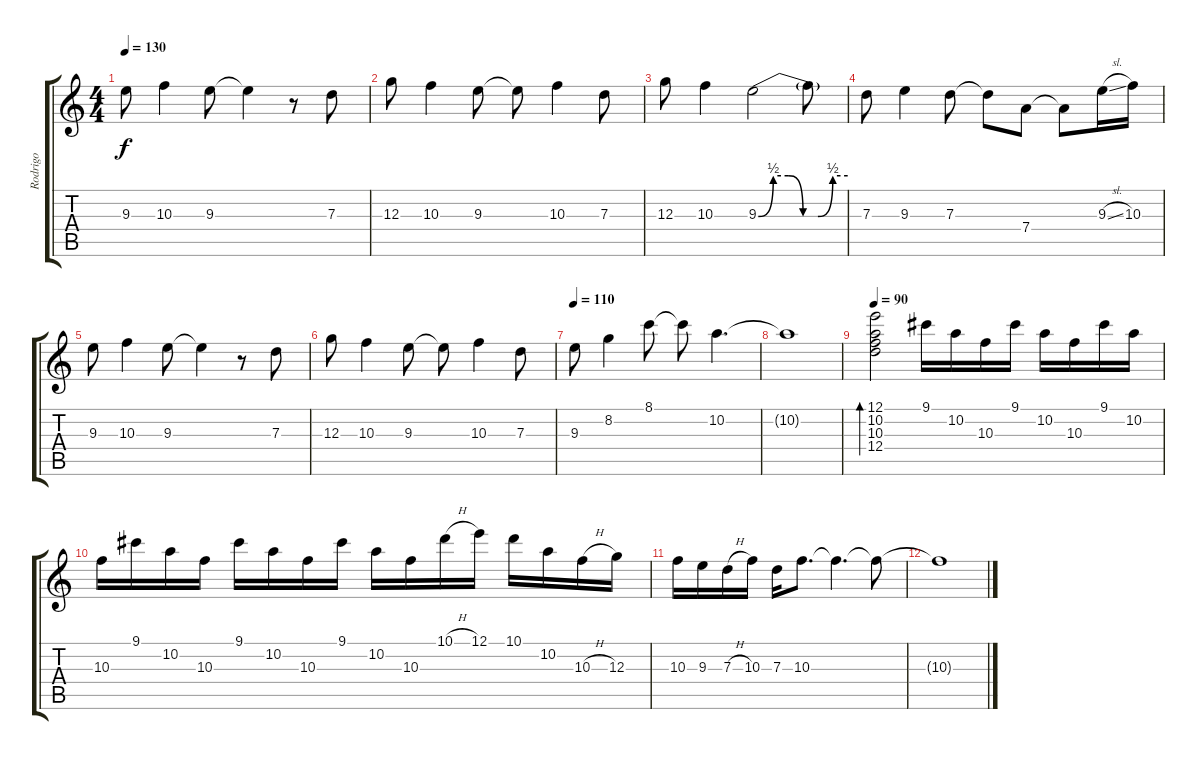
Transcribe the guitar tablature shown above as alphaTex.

\track ("Rodrigo" "Rodrigo") {instrument acousticguitarnylon}
\staff {score tabs}
\tuning (E4 B3 G3 D3 A2 E2) {hide}
\ts (4 4)
\tempo 130
\clef g2
\ks c
9.3.8{dy f} 10.3.4 9.3.8 9.3{t}.4 r.8 7.3.8 |
12.3.8 10.3.4 9.3.8 9.3{t}.8 10.3.4 7.3.8 |
12.3.8 10.3.4 9.3{be (custom 0 0 10 2 20 2 30 0 40 0 50 2 60 2)}.2 9.3{t}.8 |
7.3.8 9.3.4 7.3.8 7.3{t}.8 7.4.8 7.4{t}.8 9.3{sl}.16 10.3.16 |
9.3.8 10.3.4 9.3.8 9.3{t}.4 r.8 7.3.8 |
12.3.8 10.3.4 9.3.8 9.3{t}.8 10.3.4 7.3.8 |
\tempo 110
9.3.8 8.2.4 8.1.8 8.1{t}.8 10.2.4{d} |
10.2{t}.1 |
\tempo 90
(12.1 10.2 10.3 12.4).2{bd 240} 9.1.16 10.2.16 10.3.16 9.1.16 10.2.16 10.3.16 9.1.16 10.2.16 |
10.3.16 9.1.16 10.2.16 10.3.16 9.1.16 10.2.16 10.3.16 9.1.16 10.2.16 10.3.16 10.1{h}.16 12.1.16 10.1.16 10.2.16 10.3{h}.16 12.3.16 |
10.3.16 9.3.16 7.3{h}.16 10.3.16 7.3.16 10.3.8{d} 10.3{t}.4{d} 10.3{t}.8 |
10.3{t}.1
